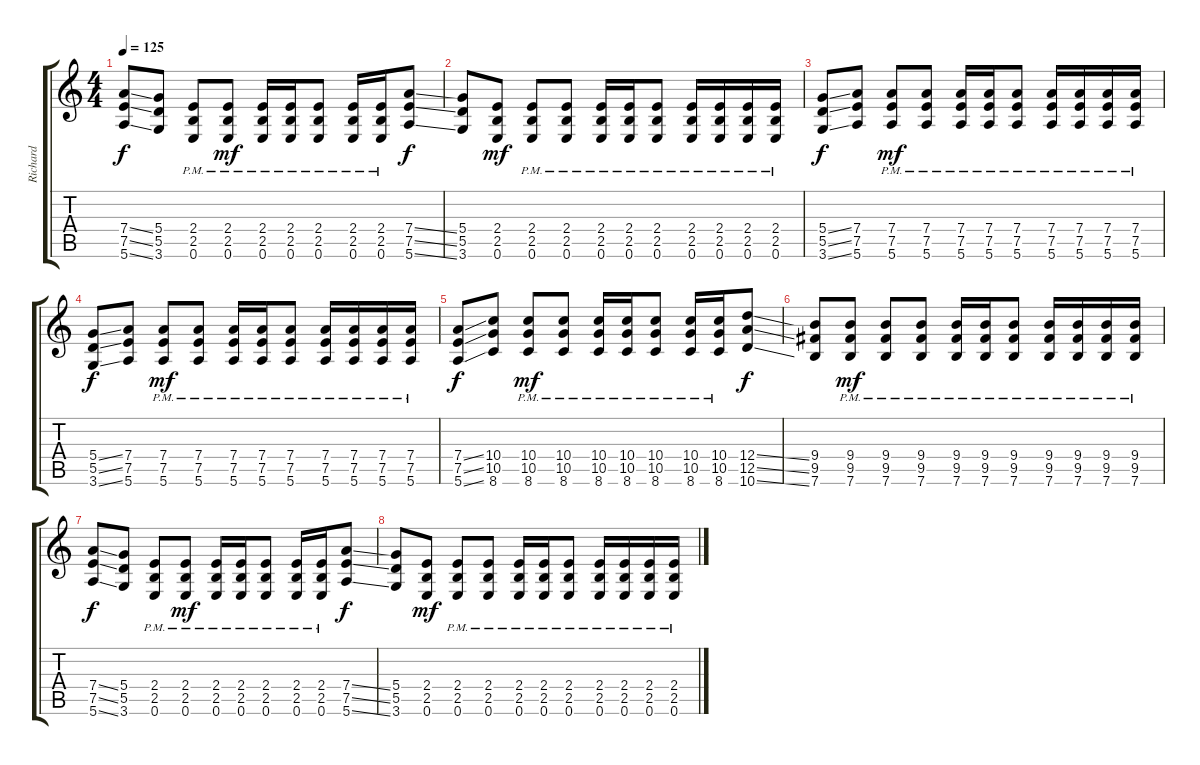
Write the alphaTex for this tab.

\track ("Richard" "Richard") {instrument distortionguitar}
\staff {score tabs}
\tuning (E4 B3 G3 D3 A2 E2) {hide}
\ts (4 4)
\tempo 125
\clef g2
\ks c
(7.4{ss} 7.5{ss} 5.6{ss}).8{dy f} (5.4 5.5 3.6).8 (2.4{pm} 2.5{pm} 0.6{pm}).8 (2.4{pm} 2.5{pm} 0.6{pm}).8{dy mf} (2.4{pm} 2.5{pm} 0.6{pm}).16 (2.4{pm} 2.5{pm} 0.6{pm}).16 (2.4{pm} 2.5{pm} 0.6{pm}).8 (2.4{pm} 2.5{pm} 0.6{pm}).16 (2.4{pm} 2.5{pm} 0.6{pm}).16 (7.4{ss} 7.5{ss} 5.6{ss}).8{dy f} |
(5.4 5.5 3.6).8 (2.4 2.5 0.6).8{dy mf} (2.4{pm} 2.5{pm} 0.6{pm}).8 (2.4{pm} 2.5{pm} 0.6{pm}).8 (2.4{pm} 2.5{pm} 0.6{pm}).16 (2.4{pm} 2.5{pm} 0.6{pm}).16 (2.4{pm} 2.5{pm} 0.6{pm}).8 (2.4{pm} 2.5{pm} 0.6{pm}).16 (2.4{pm} 2.5{pm} 0.6{pm}).16 (2.4{pm} 2.5{pm} 0.6{pm}).16 (2.4{pm} 2.5{pm} 0.6{pm}).16 |
(5.4{ss} 5.5{ss} 3.6{ss}).8{dy f} (7.4 7.5 5.6).8 (7.4{pm} 7.5{pm} 5.6{pm}).8{dy mf} (7.4{pm} 7.5{pm} 5.6{pm}).8 (7.4{pm} 7.5{pm} 5.6{pm}).16 (7.4{pm} 7.5{pm} 5.6{pm}).16 (7.4{pm} 7.5{pm} 5.6{pm}).8 (7.4{pm} 7.5{pm} 5.6{pm}).16 (7.4{pm} 7.5{pm} 5.6{pm}).16 (7.4{pm} 7.5{pm} 5.6{pm}).16 (7.4{pm} 7.5{pm} 5.6{pm}).16 |
(5.4{ss} 5.5{ss} 3.6{ss}).8{dy f} (7.4 7.5 5.6).8 (7.4{pm} 7.5{pm} 5.6{pm}).8{dy mf} (7.4{pm} 7.5{pm} 5.6{pm}).8 (7.4{pm} 7.5{pm} 5.6{pm}).16 (7.4{pm} 7.5{pm} 5.6{pm}).16 (7.4{pm} 7.5{pm} 5.6{pm}).8 (7.4{pm} 7.5{pm} 5.6{pm}).16 (7.4{pm} 7.5{pm} 5.6{pm}).16 (7.4{pm} 7.5{pm} 5.6{pm}).16 (7.4{pm} 7.5{pm} 5.6{pm}).16 |
(7.4{ss} 7.5{ss} 5.6{ss}).8{dy f} (10.4 10.5 8.6).8 (10.4{pm} 10.5{pm} 8.6{pm}).8{dy mf} (10.4{pm} 10.5{pm} 8.6{pm}).8 (10.4{pm} 10.5{pm} 8.6{pm}).16 (10.4{pm} 10.5{pm} 8.6{pm}).16 (10.4{pm} 10.5{pm} 8.6{pm}).8 (10.4{pm} 10.5{pm} 8.6{pm}).16 (10.4{pm} 10.5{pm} 8.6{pm}).16 (12.4{ss} 12.5{ss} 10.6{ss}).8{dy f} |
(9.4 9.5 7.6).8 (9.4{pm} 9.5{pm} 7.6{pm}).8{dy mf} (9.4{pm} 9.5{pm} 7.6{pm}).8 (9.4{pm} 9.5{pm} 7.6{pm}).8 (9.4{pm} 9.5{pm} 7.6{pm}).16 (9.4{pm} 9.5{pm} 7.6{pm}).16 (9.4 9.5{pm} 7.6{pm}).8 (9.4{pm} 9.5{pm} 7.6{pm}).16 (9.4{pm} 9.5{pm} 7.6{pm}).16 (9.4{pm} 9.5{pm} 7.6{pm}).16 (9.4{pm} 9.5{pm} 7.6{pm}).16 |
(7.4{ss} 7.5{ss} 5.6{ss}).8{dy f} (5.4 5.5 3.6).8 (2.4{pm} 2.5{pm} 0.6{pm}).8 (2.4{pm} 2.5{pm} 0.6{pm}).8{dy mf} (2.4{pm} 2.5{pm} 0.6{pm}).16 (2.4{pm} 2.5{pm} 0.6{pm}).16 (2.4{pm} 2.5{pm} 0.6{pm}).8 (2.4{pm} 2.5{pm} 0.6{pm}).16 (2.4{pm} 2.5{pm} 0.6{pm}).16 (7.4{ss} 7.5{ss} 5.6{ss}).8{dy f} |
(5.4 5.5 3.6).8 (2.4 2.5 0.6).8{dy mf} (2.4{pm} 2.5{pm} 0.6{pm}).8 (2.4{pm} 2.5{pm} 0.6{pm}).8 (2.4{pm} 2.5{pm} 0.6{pm}).16 (2.4{pm} 2.5{pm} 0.6{pm}).16 (2.4{pm} 2.5{pm} 0.6{pm}).8 (2.4{pm} 2.5{pm} 0.6{pm}).16 (2.4{pm} 2.5{pm} 0.6{pm}).16 (2.4{pm} 2.5{pm} 0.6{pm}).16 (2.4{pm} 2.5{pm} 0.6{pm}).16
